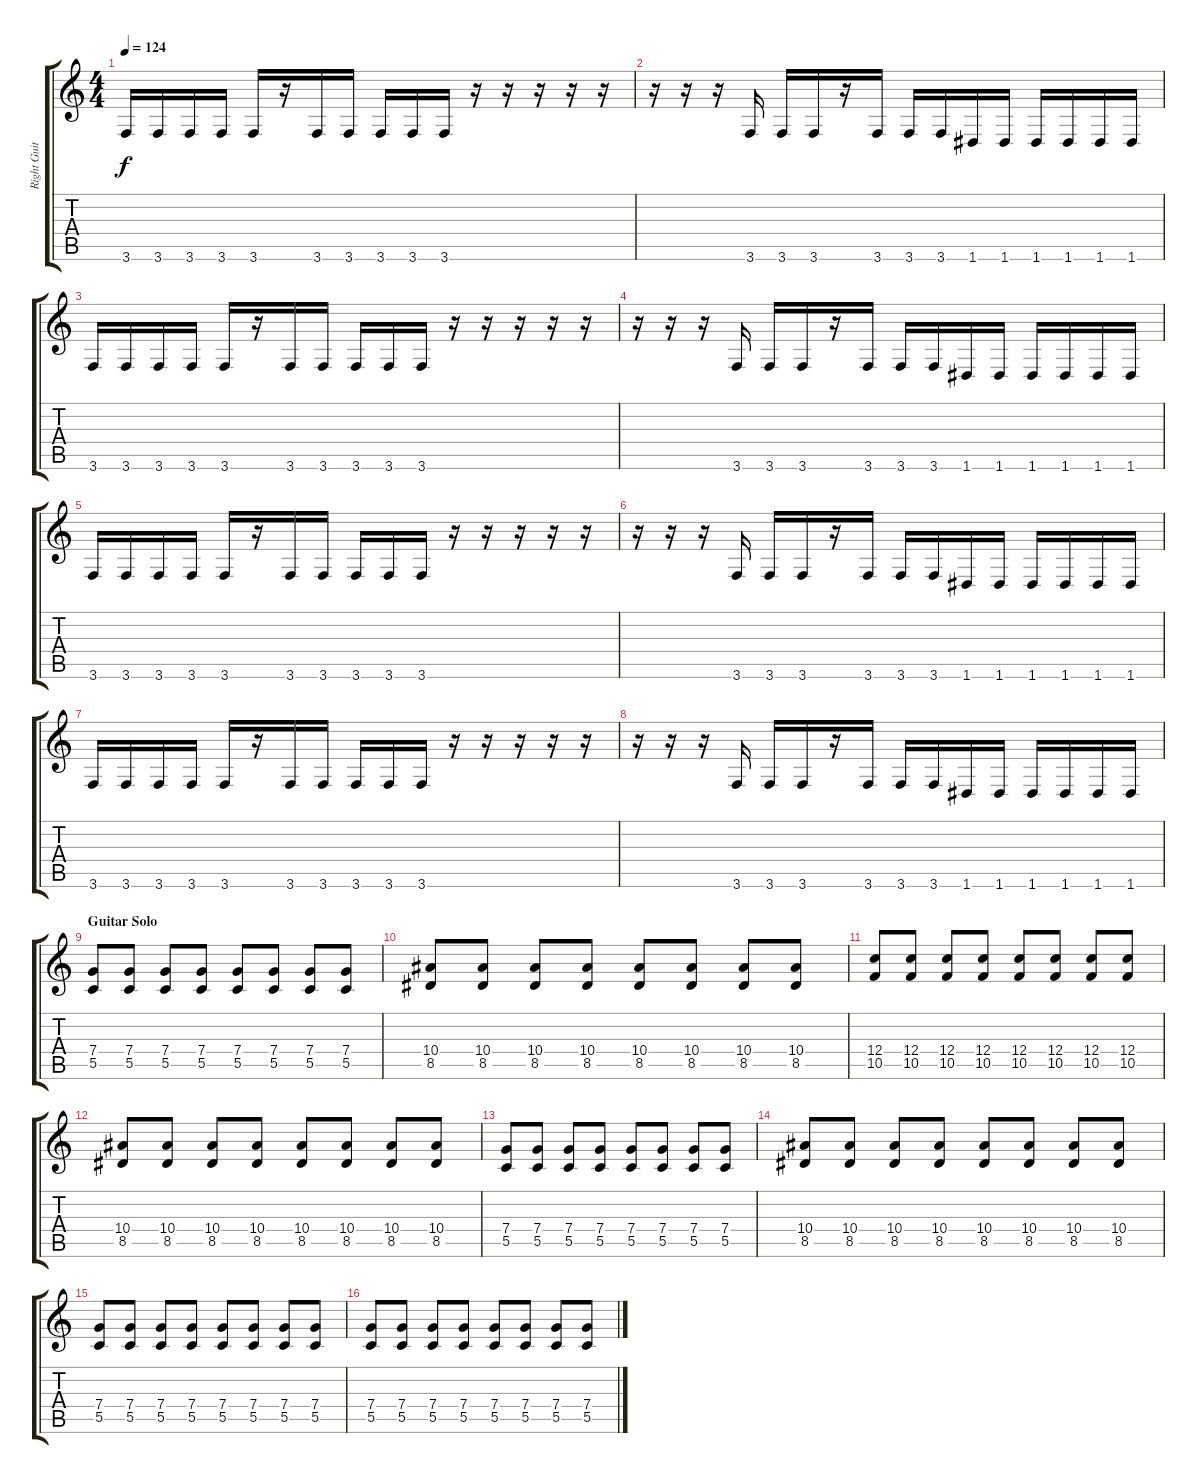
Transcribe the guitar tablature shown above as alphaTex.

\track ("Right Guitar" "Right Guit") {instrument distortionguitar}
\staff {score tabs}
\tuning (D4 A3 F3 C3 G2 D2) {hide}
\ts (4 4)
\tempo 124
\clef g2
\ks c
3.6.16{dy f} 3.6.16 3.6.16 3.6.16 3.6.16 r.16 3.6.16 3.6.16 3.6.16 3.6.16 3.6.16 r.16 r.16 r.16 r.16 r.16 |
r.16 r.16 r.16 3.6.16 3.6.16 3.6.16 r.16 3.6.16 3.6.16 3.6.16 1.6.16 1.6.16 1.6.16 1.6.16 1.6.16 1.6.16 |
3.6.16 3.6.16 3.6.16 3.6.16 3.6.16 r.16 3.6.16 3.6.16 3.6.16 3.6.16 3.6.16 r.16 r.16 r.16 r.16 r.16 |
r.16 r.16 r.16 3.6.16 3.6.16 3.6.16 r.16 3.6.16 3.6.16 3.6.16 1.6.16 1.6.16 1.6.16 1.6.16 1.6.16 1.6.16 |
3.6.16 3.6.16 3.6.16 3.6.16 3.6.16 r.16 3.6.16 3.6.16 3.6.16 3.6.16 3.6.16 r.16 r.16 r.16 r.16 r.16 |
r.16 r.16 r.16 3.6.16 3.6.16 3.6.16 r.16 3.6.16 3.6.16 3.6.16 1.6.16 1.6.16 1.6.16 1.6.16 1.6.16 1.6.16 |
3.6.16 3.6.16 3.6.16 3.6.16 3.6.16 r.16 3.6.16 3.6.16 3.6.16 3.6.16 3.6.16 r.16 r.16 r.16 r.16 r.16 |
r.16 r.16 r.16 3.6.16 3.6.16 3.6.16 r.16 3.6.16 3.6.16 3.6.16 1.6.16 1.6.16 1.6.16 1.6.16 1.6.16 1.6.16 |
\section ("" "Guitar Solo")
(7.4 5.5).8 (7.4 5.5).8 (7.4 5.5).8 (7.4 5.5).8 (7.4 5.5).8 (7.4 5.5).8 (7.4 5.5).8 (7.4 5.5).8 |
(10.4 8.5).8 (10.4 8.5).8 (10.4 8.5).8 (10.4 8.5).8 (10.4 8.5).8 (10.4 8.5).8 (10.4 8.5).8 (10.4 8.5).8 |
(12.4 10.5).8 (12.4 10.5).8 (12.4 10.5).8 (12.4 10.5).8 (12.4 10.5).8 (12.4 10.5).8 (12.4 10.5).8 (12.4 10.5).8 |
(10.4 8.5).8 (10.4 8.5).8 (10.4 8.5).8 (10.4 8.5).8 (10.4 8.5).8 (10.4 8.5).8 (10.4 8.5).8 (10.4 8.5).8 |
(7.4 5.5).8 (7.4 5.5).8 (7.4 5.5).8 (7.4 5.5).8 (7.4 5.5).8 (7.4 5.5).8 (7.4 5.5).8 (7.4 5.5).8 |
(10.4 8.5).8 (10.4 8.5).8 (10.4 8.5).8 (10.4 8.5).8 (10.4 8.5).8 (10.4 8.5).8 (10.4 8.5).8 (10.4 8.5).8 |
(7.4 5.5).8 (7.4 5.5).8 (7.4 5.5).8 (7.4 5.5).8 (7.4 5.5).8 (7.4 5.5).8 (7.4 5.5).8 (7.4 5.5).8 |
(7.4 5.5).8 (7.4 5.5).8 (7.4 5.5).8 (7.4 5.5).8 (7.4 5.5).8 (7.4 5.5).8 (7.4 5.5).8 (7.4 5.5).8
